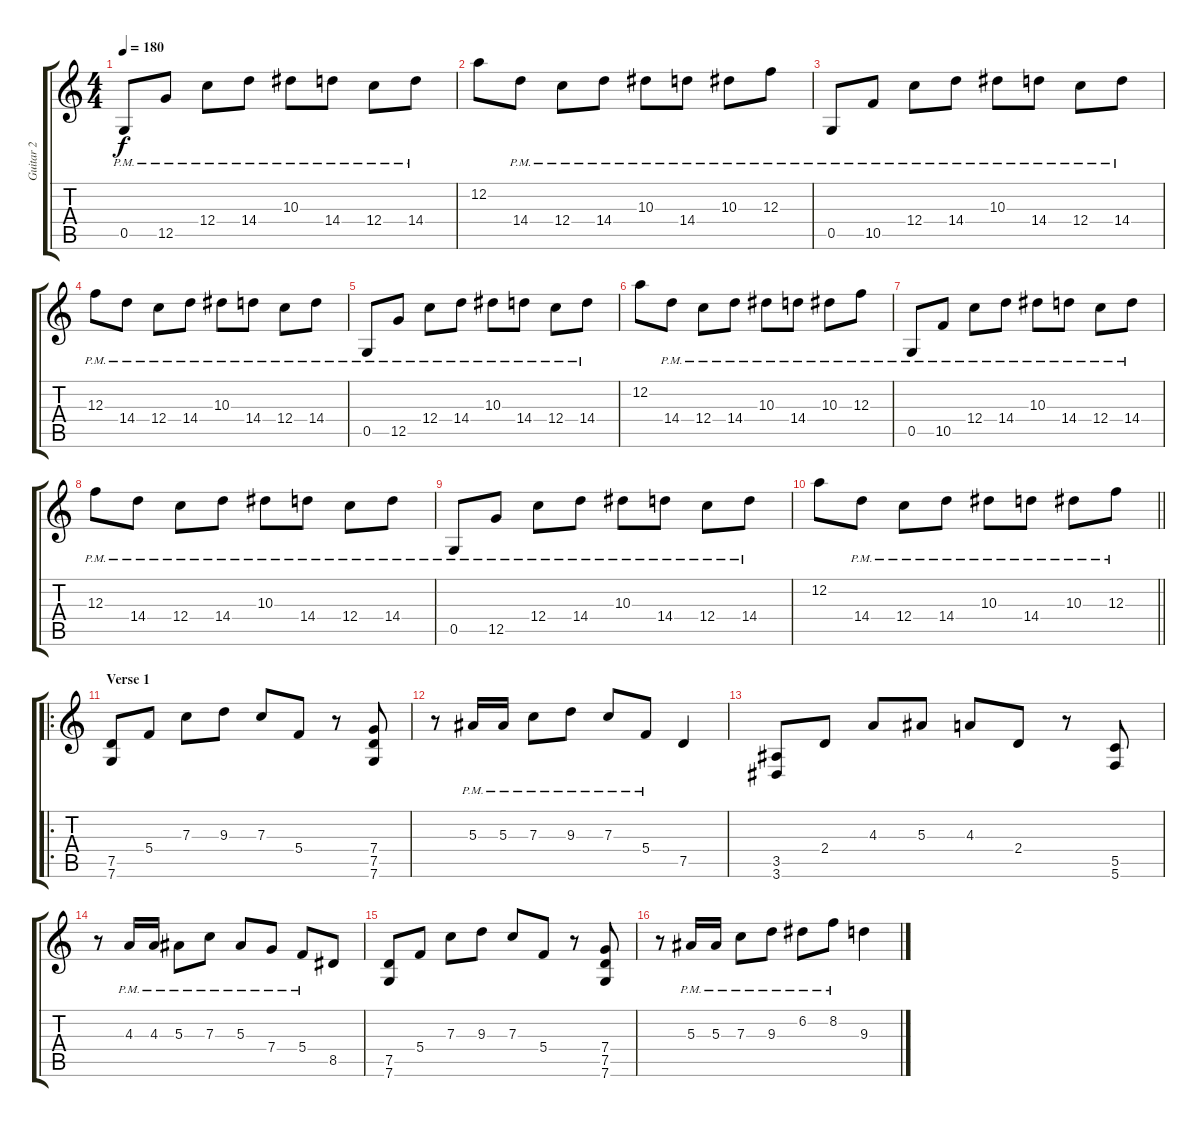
\track ("Guitar 2" "Guitar 2") {instrument distortionguitar}
\staff {score tabs}
\tuning (D4 A3 F3 C3 G2 C2) {hide}
\ts (4 4)
\tempo 180
\clef g2
\ks c
0.5{pm}.8{dy f} 12.5{pm}.8 12.4{pm}.8 14.4{pm}.8 10.3{pm}.8 14.4{pm}.8 12.4{pm}.8 14.4{pm}.8 |
12.2.8 14.4{pm}.8 12.4{pm}.8 14.4{pm}.8 10.3{pm}.8 14.4{pm}.8 10.3{pm}.8 12.3{pm}.8 |
0.5{pm}.8 10.5{pm}.8 12.4{pm}.8 14.4{pm}.8 10.3{pm}.8 14.4{pm}.8 12.4{pm}.8 14.4{pm}.8 |
12.3{pm}.8 14.4{pm}.8 12.4{pm}.8 14.4{pm}.8 10.3{pm}.8 14.4{pm}.8 12.4{pm}.8 14.4{pm}.8 |
0.5{pm}.8 12.5{pm}.8 12.4{pm}.8 14.4{pm}.8 10.3{pm}.8 14.4{pm}.8 12.4{pm}.8 14.4{pm}.8 |
12.2.8 14.4{pm}.8 12.4{pm}.8 14.4{pm}.8 10.3{pm}.8 14.4{pm}.8 10.3{pm}.8 12.3{pm}.8 |
0.5{pm}.8 10.5{pm}.8 12.4{pm}.8 14.4{pm}.8 10.3{pm}.8 14.4{pm}.8 12.4{pm}.8 14.4{pm}.8 |
12.3{pm}.8 14.4{pm}.8 12.4{pm}.8 14.4{pm}.8 10.3{pm}.8 14.4{pm}.8 12.4{pm}.8 14.4{pm}.8 |
0.5{pm}.8 12.5{pm}.8 12.4{pm}.8 14.4{pm}.8 10.3{pm}.8 14.4{pm}.8 12.4{pm}.8 14.4{pm}.8 |
\barLineRight lightlight
12.2.8 14.4{pm}.8 12.4{pm}.8 14.4{pm}.8 10.3{pm}.8 14.4{pm}.8 10.3{pm}.8 12.3{pm}.8 |
\ro
\section ("" "Verse 1")
(7.5 7.6).8 5.4.8 7.3.8 9.3.8 7.3.8 5.4.8 r.8 (7.4 7.5 7.6).8 |
r.8 5.3{pm}.16 5.3{pm}.16 7.3{pm}.8 9.3{pm}.8 7.3{pm}.8 5.4{pm}.8 7.5.4 |
(3.5 3.6).8 2.4.8 4.3.8 5.3.8 4.3.8 2.4.8 r.8 (5.5 5.6).8 |
r.8 4.3{pm}.16 4.3{pm}.16 5.3{pm}.8 7.3{pm}.8 5.3{pm}.8 7.4{pm}.8 5.4{pm}.8 8.5.8 |
(7.5 7.6).8 5.4.8 7.3.8 9.3.8 7.3.8 5.4.8 r.8 (7.4 7.5 7.6).8 |
r.8 5.3{pm}.16 5.3{pm}.16 7.3{pm}.8 9.3{pm}.8 6.2{pm}.8 8.2{pm}.8 9.3.4
